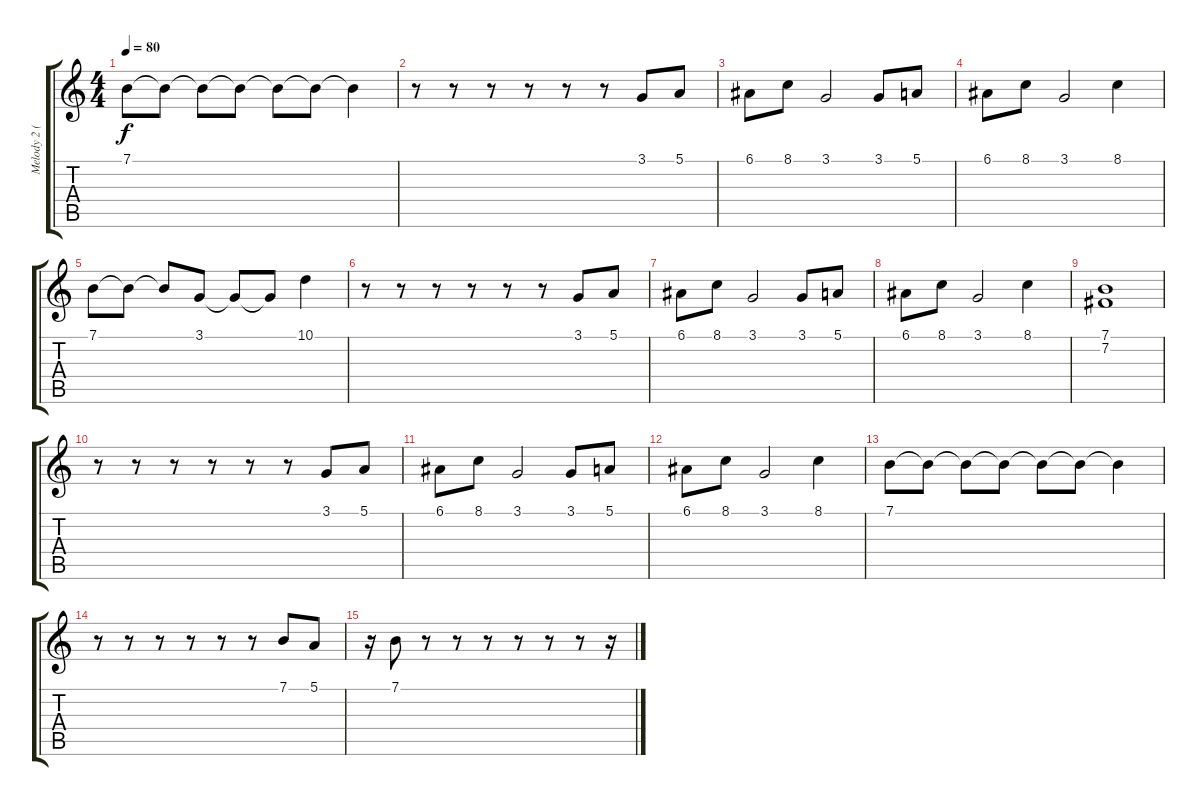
\track ("Melody 2 (Fill)" "Melody 2 (") {instrument electricpiano2}
\staff {score tabs}
\tuning (E4 B3 G3 D3 A2 E2) {hide}
\ts (4 4)
\tempo 80
\clef g2
\ks c
7.1.8{dy f} 7.1{t}.8 7.1{t}.8 7.1{t}.8 7.1{t}.8 7.1{t}.8 7.1{t}.4 |
r.8 r.8 r.8 r.8 r.8 r.8 3.1.8 5.1.8 |
6.1.8 8.1.8 3.1.2 3.1.8 5.1.8 |
6.1.8 8.1.8 3.1.2 8.1.4 |
7.1.8 7.1{t}.8 7.1{t}.8 3.1.8 3.1{t}.8 3.1{t}.8 10.1.4 |
r.8 r.8 r.8 r.8 r.8 r.8 3.1.8 5.1.8 |
6.1.8 8.1.8 3.1.2 3.1.8 5.1.8 |
6.1.8 8.1.8 3.1.2 8.1.4 |
(7.1 7.2).1 |
r.8 r.8 r.8 r.8 r.8 r.8 3.1.8 5.1.8 |
6.1.8 8.1.8 3.1.2 3.1.8 5.1.8 |
6.1.8 8.1.8 3.1.2 8.1.4 |
7.1.8 7.1{t}.8 7.1{t}.8 7.1{t}.8 7.1{t}.8 7.1{t}.8 7.1{t}.4 |
r.8 r.8 r.8 r.8 r.8 r.8 7.1.8 5.1.8 |
r.16 7.1.8 r.8 r.8 r.8 r.8 r.8 r.8 r.16
